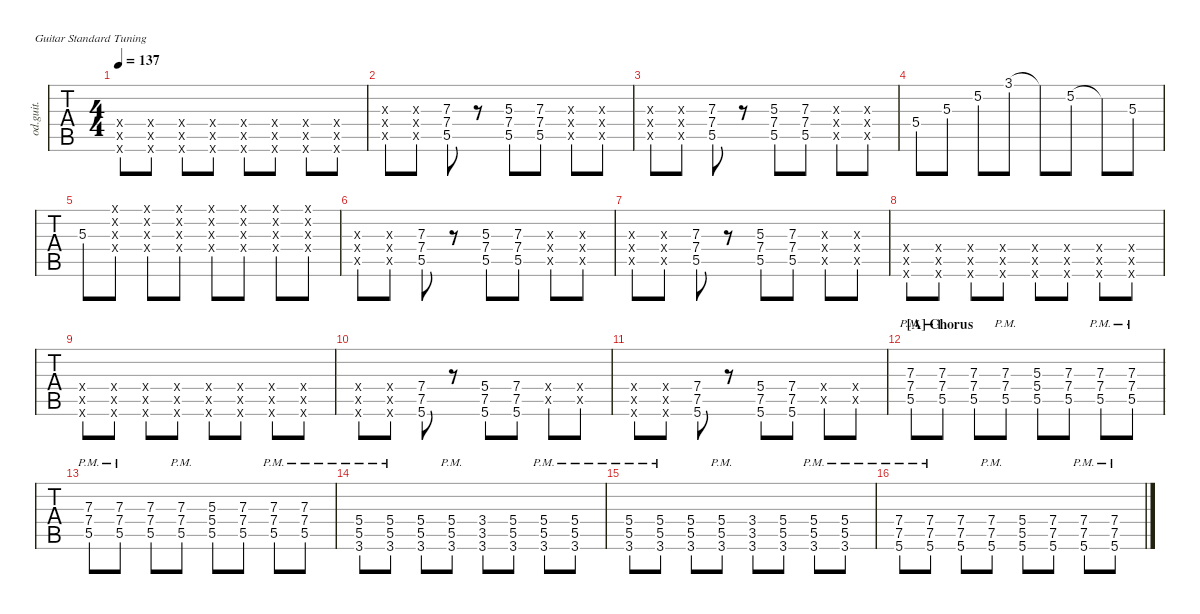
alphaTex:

\defaultSystemsLayout 4
\hideDynamics
\bracketExtendMode nobrackets
\track ("Guitar3" "od.guit.") {instrument overdrivenguitar}
\staff {tabs}
\tuning (E4 B3 G3 D3 A2 E2)
\ts (4 4)
\tempo 137
\clef g2
\ks f
(7.5{x acc forcenatural} 7.4{x acc forcenatural} 5.6{x acc forcenatural}).8{dy mf} (7.5{x acc forcenatural} 7.4{x acc forcenatural} 5.6{x acc forcenatural}).8 (7.5{x acc forcenatural} 7.4{x acc forcenatural} 5.6{x acc forcenatural}).8 (7.5{x acc forcenatural} 7.4{x acc forcenatural} 5.6{x acc forcenatural}).8 (7.5{x acc forcenatural} 7.4{x acc forcenatural} 5.6{x acc forcenatural}).8 (7.5{x acc forcenatural} 7.4{x acc forcenatural} 5.6{x acc forcenatural}).8 (7.5{x acc forcenatural} 7.4{x acc forcenatural} 5.6{x acc forcenatural}).8 (7.5{x acc forcenatural} 7.4{x acc forcenatural} 5.6{x acc forcenatural}).8 |
(5.5{x acc forcenatural} 7.4{x acc forcenatural} 7.3{x acc forcenatural}).8 (5.5{x acc forcenatural} 7.4{x acc forcenatural} 7.3{x acc forcenatural}).8 (5.5{acc forcenatural} 7.4{acc forcenatural} 7.3{acc forcenatural}).8 r.8 (5.5{acc forcenatural} 7.4{acc forcenatural} 5.3{acc forcenatural}).8 (5.5{acc forcenatural} 7.4{acc forcenatural} 7.3{acc forcenatural}).8 (0.3{x acc forcenatural} 0.4{x acc forcenatural} 0.5{x acc forcenatural}).8 (0.5{x acc forcenatural} 0.4{x acc forcenatural} 0.3{x acc forcenatural}).8 |
(5.5{x acc forcenatural} 7.4{x acc forcenatural} 7.3{x acc forcenatural}).8 (5.5{x acc forcenatural} 7.4{x acc forcenatural} 7.3{x acc forcenatural}).8 (5.5{acc forcenatural} 7.4{acc forcenatural} 7.3{acc forcenatural}).8 r.8 (5.5{acc forcenatural} 7.4{acc forcenatural} 5.3{acc forcenatural}).8 (5.5{acc forcenatural} 7.4{acc forcenatural} 7.3{acc forcenatural}).8 (0.3{x acc forcenatural} 0.4{x acc forcenatural} 0.5{x acc forcenatural}).8 (0.5{x acc forcenatural} 0.4{x acc forcenatural} 0.3{x acc forcenatural}).8 |
5.4{acc forcenatural}.8 5.3{acc forcenatural}.8 5.2{acc forcenatural}.8 3.1{acc forcenatural}.8 3.1{t acc forcenatural}.8 5.2{acc forcenatural}.8 5.2{t acc forcenatural}.8 5.3{acc forcenatural}.8 |
5.3{acc forcenatural}.8 (0.4{x acc forcenatural} 0.3{x acc forcenatural} 0.2{x acc forcenatural} 0.1{x acc forcenatural}).8 (0.4{x acc forcenatural} 0.3{x acc forcenatural} 0.2{x acc forcenatural} 0.1{x acc forcenatural}).8 (0.4{x acc forcenatural} 0.3{x acc forcenatural} 0.2{x acc forcenatural} 0.1{x acc forcenatural}).8 (0.4{x acc forcenatural} 0.3{x acc forcenatural} 0.2{x acc forcenatural} 0.1{x acc forcenatural}).8 (0.4{x acc forcenatural} 0.3{x acc forcenatural} 0.2{x acc forcenatural} 0.1{x acc forcenatural}).8 (0.4{x acc forcenatural} 0.3{x acc forcenatural} 0.2{x acc forcenatural} 0.1{x acc forcenatural}).8 (0.4{x acc forcenatural} 0.3{x acc forcenatural} 0.2{x acc forcenatural} 0.1{x acc forcenatural}).8 |
(5.5{x acc forcenatural} 7.4{x acc forcenatural} 7.3{x acc forcenatural}).8 (5.5{x acc forcenatural} 7.4{x acc forcenatural} 7.3{x acc forcenatural}).8 (5.5{acc forcenatural} 7.4{acc forcenatural} 7.3{acc forcenatural}).8 r.8 (5.5{acc forcenatural} 7.4{acc forcenatural} 5.3{acc forcenatural}).8 (5.5{acc forcenatural} 7.4{acc forcenatural} 7.3{acc forcenatural}).8 (0.3{x acc forcenatural} 0.4{x acc forcenatural} 0.5{x acc forcenatural}).8 (0.5{x acc forcenatural} 0.4{x acc forcenatural} 0.3{x acc forcenatural}).8 |
(5.5{x acc forcenatural} 7.4{x acc forcenatural} 7.3{x acc forcenatural}).8 (5.5{x acc forcenatural} 7.4{x acc forcenatural} 7.3{x acc forcenatural}).8 (5.5{acc forcenatural} 7.4{acc forcenatural} 7.3{acc forcenatural}).8 r.8 (5.5{acc forcenatural} 7.4{acc forcenatural} 5.3{acc forcenatural}).8 (5.5{acc forcenatural} 7.4{acc forcenatural} 7.3{acc forcenatural}).8 (0.3{x acc forcenatural} 0.4{x acc forcenatural} 0.5{x acc forcenatural}).8 (0.5{x acc forcenatural} 0.4{x acc forcenatural} 0.3{x acc forcenatural}).8 |
(3.6{x acc forcenatural} 5.5{x acc forcenatural} 5.4{x acc forcenatural}).8 (3.6{x acc forcenatural} 5.5{x acc forcenatural} 5.4{x acc forcenatural}).8 (3.6{x acc forcenatural} 5.5{x acc forcenatural} 5.4{x acc forcenatural}).8 (3.6{x acc forcenatural} 5.5{x acc forcenatural} 5.4{x acc forcenatural}).8 (3.6{x acc forcenatural} 5.5{x acc forcenatural} 5.4{x acc forcenatural}).8 (3.6{x acc forcenatural} 5.5{x acc forcenatural} 5.4{x acc forcenatural}).8 (3.6{x acc forcenatural} 5.5{x acc forcenatural} 5.4{x acc forcenatural}).8 (3.6{x acc forcenatural} 5.5{x acc forcenatural} 5.4{x acc forcenatural}).8 |
(4.6{x acc b} 7.5{x acc forcenatural} 6.4{x acc b}).8 (4.6{x acc b} 7.5{x acc forcenatural} 6.4{x acc b}).8 (4.6{x acc b} 7.5{x acc forcenatural} 6.4{x acc b}).8 (4.6{x acc b} 7.5{x acc forcenatural} 6.4{x acc b}).8 (4.6{x acc b} 7.5{x acc forcenatural} 6.4{x acc b}).8 (4.6{x acc b} 7.5{x acc forcenatural} 6.4{x acc b}).8 (4.6{x acc b} 7.5{x acc forcenatural} 6.4{x acc b}).8 (4.6{x acc b} 7.5{x acc forcenatural} 6.4{x acc b}).8 |
(5.5{x acc forcenatural} 7.4{x acc forcenatural} 0.6{x acc forcenatural}).8 (5.5{x acc forcenatural} 7.4{x acc forcenatural} 0.6{x acc forcenatural}).8 (7.5{acc forcenatural} 7.4{acc forcenatural} 5.6{acc forcenatural}).8 r.8 (7.5{acc forcenatural} 5.4{acc forcenatural} 5.6{acc forcenatural}).8 (7.5{acc forcenatural} 7.4{acc forcenatural} 5.6{acc forcenatural}).8 (0.4{x acc forcenatural} 0.5{x acc forcenatural}).8 (0.5{x acc forcenatural} 0.4{x acc forcenatural}).8 |
(5.5{x acc forcenatural} 7.4{x acc forcenatural} 0.6{x acc forcenatural}).8 (5.5{x acc forcenatural} 7.4{x acc forcenatural} 0.6{x acc forcenatural}).8 (7.5{acc forcenatural} 7.4{acc forcenatural} 5.6{acc forcenatural}).8 r.8 (7.5{acc forcenatural} 5.4{acc forcenatural} 5.6{acc forcenatural}).8 (7.5{acc forcenatural} 7.4{acc forcenatural} 5.6{acc forcenatural}).8 (0.4{x acc forcenatural} 0.5{x acc forcenatural}).8 (0.5{x acc forcenatural} 0.4{x acc forcenatural}).8 |
\section ("A" "Chorus")
(5.5{pm acc forcenatural} 7.4{pm acc forcenatural} 7.3{pm acc forcenatural}).8 (5.5{pm acc forcenatural} 7.4{pm acc forcenatural} 7.3{pm acc forcenatural}).8 (5.5{acc forcenatural} 7.4{acc forcenatural} 7.3{acc forcenatural}).8 (5.5{pm acc forcenatural} 7.4{pm acc forcenatural} 7.3{pm acc forcenatural}).8 (5.4{acc forcenatural} 5.3{acc forcenatural} 5.5{acc forcenatural}).8 (7.4{acc forcenatural} 5.5{acc forcenatural} 7.3{acc forcenatural}).8 (7.4{pm acc forcenatural} 5.5{pm acc forcenatural} 7.3{pm acc forcenatural}).8 (7.4{pm acc forcenatural} 5.5{pm acc forcenatural} 7.3{pm acc forcenatural}).8 |
(5.5{pm acc forcenatural} 7.4{pm acc forcenatural} 7.3{pm acc forcenatural}).8 (5.5{pm acc forcenatural} 7.4{pm acc forcenatural} 7.3{pm acc forcenatural}).8 (5.5{acc forcenatural} 7.4{acc forcenatural} 7.3{acc forcenatural}).8 (5.5{pm acc forcenatural} 7.4{pm acc forcenatural} 7.3{pm acc forcenatural}).8 (5.4{acc forcenatural} 5.3{acc forcenatural} 5.5{acc forcenatural}).8 (7.4{acc forcenatural} 5.5{acc forcenatural} 7.3{acc forcenatural}).8 (7.4{pm acc forcenatural} 5.5{pm acc forcenatural} 7.3{pm acc forcenatural}).8 (7.4{pm acc forcenatural} 5.5{pm acc forcenatural} 7.3{pm acc forcenatural}).8 |
(5.5{pm acc forcenatural} 5.4{pm acc forcenatural} 3.6{pm acc forcenatural}).8 (5.5{pm acc forcenatural} 5.4{pm acc forcenatural} 3.6{pm acc forcenatural}).8 (5.5{acc forcenatural} 5.4{acc forcenatural} 3.6{acc forcenatural}).8 (5.5{pm acc forcenatural} 5.4{pm acc forcenatural} 3.6{pm acc forcenatural}).8 (3.4{acc forcenatural} 3.5{acc forcenatural} 3.6{acc forcenatural}).8 (5.4{acc forcenatural} 5.5{acc forcenatural} 3.6{acc forcenatural}).8 (5.4{pm acc forcenatural} 5.5{pm acc forcenatural} 3.6{pm acc forcenatural}).8 (5.4{pm acc forcenatural} 5.5{pm acc forcenatural} 3.6{pm acc forcenatural}).8 |
(5.5{pm acc forcenatural} 5.4{pm acc forcenatural} 3.6{pm acc forcenatural}).8 (5.5{pm acc forcenatural} 5.4{pm acc forcenatural} 3.6{pm acc forcenatural}).8 (5.5{acc forcenatural} 5.4{acc forcenatural} 3.6{acc forcenatural}).8 (5.5{pm acc forcenatural} 5.4{pm acc forcenatural} 3.6{pm acc forcenatural}).8 (3.4{acc forcenatural} 3.5{acc forcenatural} 3.6{acc forcenatural}).8 (5.4{acc forcenatural} 5.5{acc forcenatural} 3.6{acc forcenatural}).8 (5.4{pm acc forcenatural} 5.5{pm acc forcenatural} 3.6{pm acc forcenatural}).8 (5.4{pm acc forcenatural} 5.5{pm acc forcenatural} 3.6{pm acc forcenatural}).8 |
(7.5{pm acc forcenatural} 7.4{pm acc forcenatural} 5.6{pm acc forcenatural}).8 (7.5{pm acc forcenatural} 7.4{pm acc forcenatural} 5.6{pm acc forcenatural}).8 (7.5{acc forcenatural} 7.4{acc forcenatural} 5.6{acc forcenatural}).8 (7.5{pm acc forcenatural} 7.4{pm acc forcenatural} 5.6{pm acc forcenatural}).8 (5.4{acc forcenatural} 5.5{acc forcenatural} 5.6{acc forcenatural}).8 (7.4{acc forcenatural} 7.5{acc forcenatural} 5.6{acc forcenatural}).8 (7.4{pm acc forcenatural} 7.5{pm acc forcenatural} 5.6{pm acc forcenatural}).8 (7.4{pm acc forcenatural} 7.5{pm acc forcenatural} 5.6{pm acc forcenatural}).8
